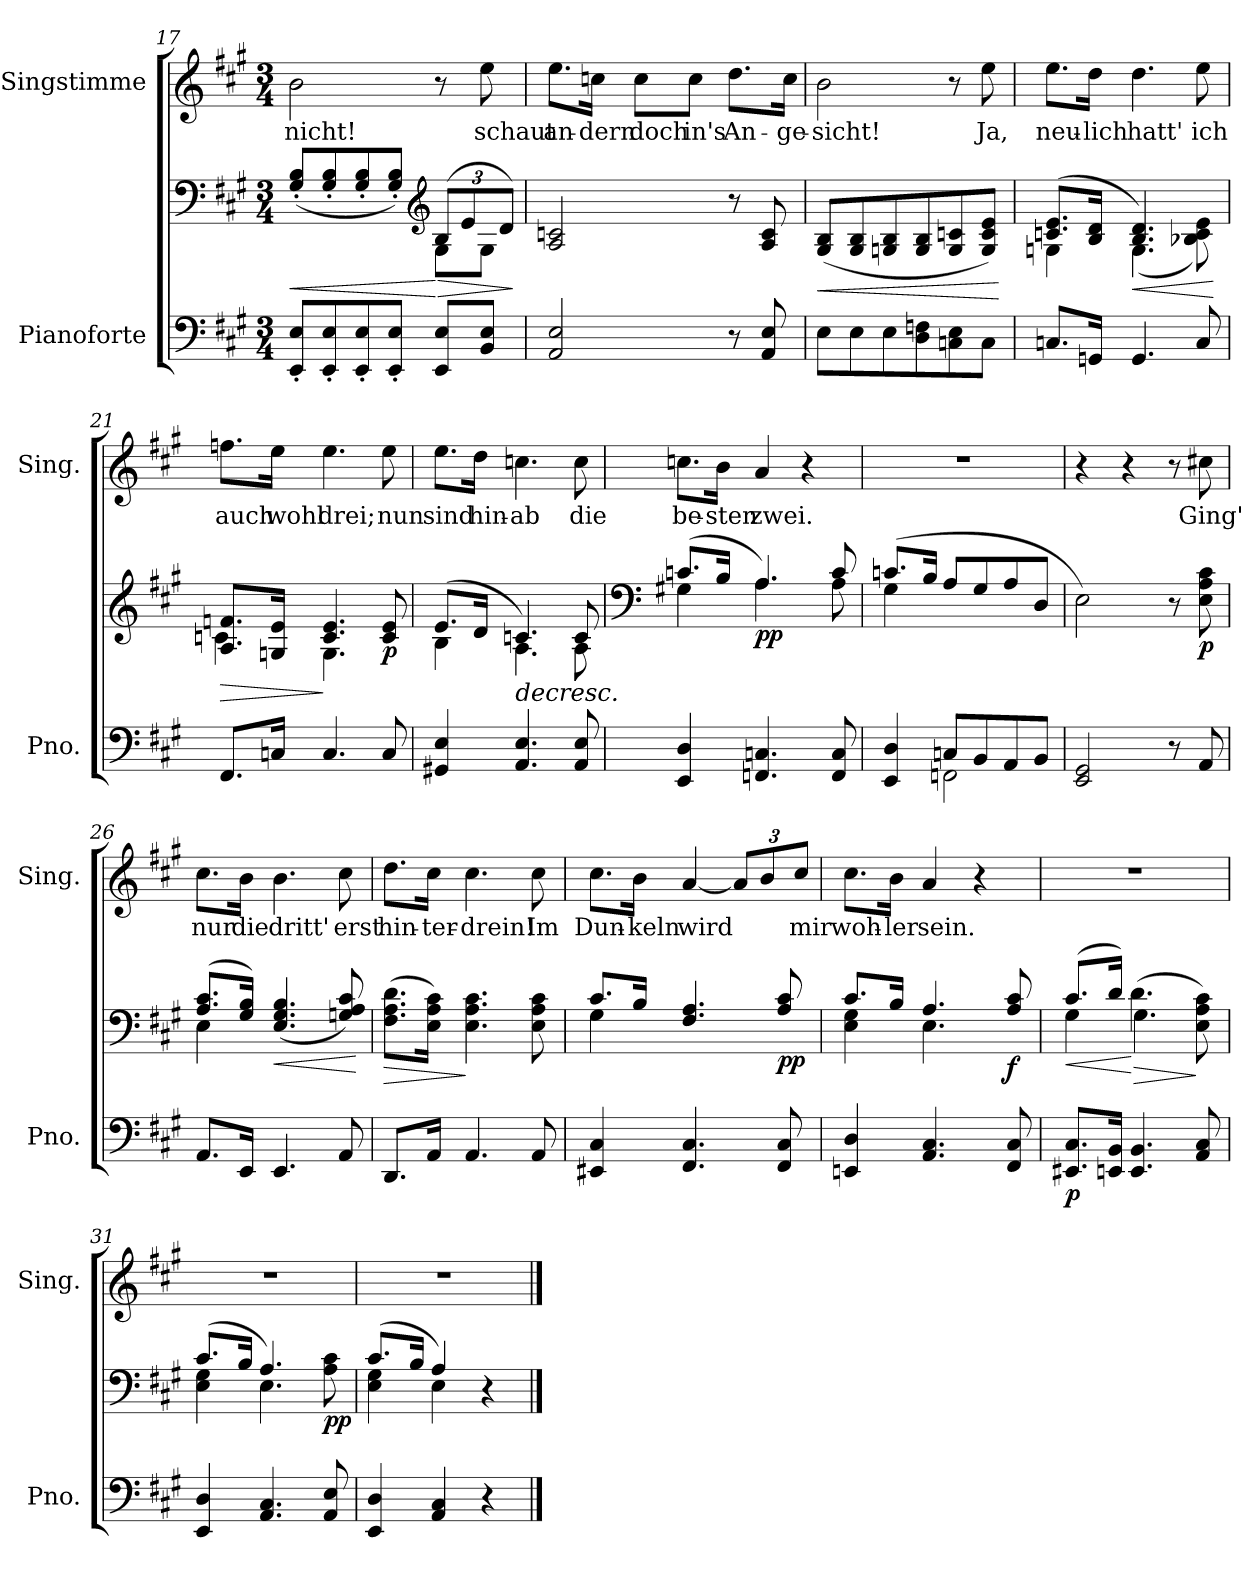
**kern	**kern	**dynam	**kern	**text
*part2	*part2	*part2	*part1	*part1
*staff3	*staff2	*staff2/3	*staff1	*staff1
*I"Pianoforte	*	*	*I"Singstimme	*
*I'Pno.	*	*	*I'Sing.	*
*clefF4	*clefF4	*	*clefG2	*
*k[f#c#g#]	*k[f#c#g#]	*	*k[f#c#g#]	*
*M3/4	*M3/4	*	*M3/4	*
=17	=17	=17	=17	=17
!	!	!LO:HP:b	!	!LO:LY:b
*	*^	*	*	*
8EE/' 8E/'L	(>8G#/' 8B/'L	4ryy	<	2b\	nicht!
8EE/' 8E/'	8G#/' 8B/'	.	.	.	.
8EE/' 8E/'	8G#/' 8B/'	4ryy	.	.	.
8EE/' 8E/'J	8G#/' 8B/'J)	.	.	.	.
*	*clefG2	*	*	*	*
*	*Xbrackettup	*	*	*	*
!	!	!	!LO:HP:n=1:b	!	!
8EE/ 8E/L	(>12B/L	8G#\L	[ >	8r	.
.	12e/	.	.	.	.
!	!	!	!	!	!LO:LY:b
8BB/ 8E/J	.	8G#\J	.	8ee\	schaut
.	12d/J)	.	.	.	.
*	*v	*v	*	*	*
.	.	]	.	.
=18	=18	=18	=18	=18
!	!	!	!	!LO:LY:b
2AA/ 2E/	2A/ 2cn/	.	8.ee\L	an-
!	!	!	!	!LO:LY:b
.	.	.	16ccn\Jk	-dern
!	!	!	!	!LO:LY:b
.	.	.	8cc\L	doch
!	!	!	!	!LO:LY:b
.	.	.	8cc\J	in's
!	!	!	!	!LO:LY:b
8r	8r	.	8.dd\L	An-
8AA/ 8E/	8A/ 8c/	.	.	.
!	!	!	!	!LO:LY:b
.	.	.	16cc\Jk	-ge-
!!LO:LB:g=z
=19	=19	=19	=19	=19
!	!	!LO:HP:b	!	!LO:LY:b
8E\L	(<8G#/ 8B/L	<	2b\	-sicht!
8E\	8G#/ 8B/	.	.	.
8E\	8Gn/ 8B/	.	.	.
8D\ 8Fn\	8G/ 8B/	.	.	.
8Cn\ 8E\	8G/ 8cn/	.	8r	.
!	!	!	!	!LO:LY:b
8C\J	8G/ 8c/ 8e/J)	.	8ee\	Ja,
.	.	[	.	.
!!LO:LB:g=z
=20	=20	=20	=20	=20
*	*^	*	*	*
!	!	!	!	!	!LO:LY:b
8.Cn/L	(>8.cn/ 8.e/L	4Gn\	.	8.ee\L	neu-
!	!	!	!	!	!LO:LY:b
16GGn/Jk	16B/ 16d/Jk	.	.	16dd\Jk	-lich
!	!	!	!LO:HP:b	!	!LO:LY:b
4.GG/	4.B/ 4.d/)	(<4.G\	<	4.dd\	hatt'
!	!	!	!	!	!LO:LY:b
8C/	8ryy	8B-X\ 8c\ 8e\)	.	8ee\	ich
*	*v	*v	*	*	*
.	.	[	.	.
=21	=21	=21	=21	=21
!	!	!LO:HP:b	!	!LO:LY:b
*	*^	*	*	*
8.FF#/L	8.A/ 8.fn/L	4cn\	>	8.ffn\L	auch
!	!	!	!	!	!LO:LY:b
16Cn/Jk	16Gn/ 16e/Jk	.	.	16ee\Jk	wohl
!	!	!	!	!	!LO:LY:b
4.C/	4.c/ 4.e/	4.G\	]	4.ee\	drei;
!	!	!	!LO:DY:b	!	!LO:LY:b
8C/	8ryy	8c/ 8e/	p	8ee\	nun
=22	=22	=22	=22	=22	=22
!	!	!	!	!	!LO:LY:b
4GG#X/ 4E/	(>8.e/L	4B\	.	8.ee\L	sind
!	!	!	!	!	!LO:LY:b
.	16d/Jk	.	.	16dd\Jk	hin-
!	!LO:TX:b:i:t=decresc.	!	!	!	!
!	!	!	!	!	!LO:LY:b
4.AA/ 4.E/	4.cn/)	4.A\	.	4.ccn\	-ab
!	!	!	!	!	!LO:LY:b
8AA/ 8E/	8c/	8A\	.	8cc\	die
=23	=23	=23	=23	=23	=23
*	*clefF4	*	*	*	*
!	!	!	!	!	!LO:LY:b
4EE/ 4D/	(>8.cn/L	4G#X\	.	8.ccn\L	be-
!	!	!	!	!	!LO:LY:b
.	16B/Jk	.	.	16b\Jk	-sten
!	!	!	!LO:DY:b	!	!LO:LY:b
4.FFn/ 4.Cn/	4.A/)	4.A\	pp	4a/	zwei.
.	.	.	.	4r	.
8FF/ 8C/	8c/	8A\	.	.	.
!!LO:PB:g=z
=24	=24	=24	=24	=24	=24
*^	*	*	*	*	*
4EE/ 4D/	4ryy	(>8.cn/L	4G#\	.	2.r	.
.	.	16B/Jk	.	.	.	.
8Cn/L	2FFn\	8A/L	2ryy	.	.	.
8BB/	.	8G#/	.	.	.	.
8AA/	.	8A/	.	.	.	.
8BB/J	.	8D/J	.	.	.	.
*v	*v	*	*	*	*	*
*	*v	*v	*	*	*
!!LO:LB:g=z
=25	=25	=25	=25	=25
2EE/ 2GG#/	2E\)	.	4r	.
.	.	.	4r	.
8r	8r	.	8r	.
!	!	!LO:DY:b	!	!LO:LY:b
8AA/	8E\ 8A\ 8c#\	p	8cc#X\	Ging'
=26	=26	=26	=26	=26
*	*^	*	*	*
!	!	!	!	!	!LO:LY:b
8.AA/L	(>8.A/ 8.c#/L	4E\	.	8.cc#\L	nur
!	!	!	!	!	!LO:LY:b
16EE/Jk	16G#/ 16B/Jk)	.	.	16b\Jk	die
!	!	!	!LO:HP:b	!	!LO:LY:b
4.EE/	(>4.E/ 4.G#/ 4.B/	2ryy	<	4.b\	dritt'
!	!	!	!	!	!LO:LY:b
8AA/	8Gn/ 8A/ 8c#/)	.	.	8cc#\	erst
*	*v	*v	*	*	*
.	.	[	.	.
=27	=27	=27	=27	=27
!	!	!LO:HP:b	!	!LO:LY:b
8.DD/L	(>8.F#\ 8.A\ 8.d\L	>	8.dd\L	hin-
!	!	!	!	!LO:LY:b
16AA/Jk	16E\ 16A\ 16c#\Jk)	.	16cc#\Jk	-ter-
!	!	!	!	!LO:LY:b
4.AA/	4.E\ 4.A\ 4.c#\	]	4.cc#\	-drein!
!	!	!	!	!LO:LY:b
8AA/	8E\ 8A\ 8c#\	.	8cc#\	Im
=28	=28	=28	=28	=28
*	*^	*	*	*
!	!	!	!	!	!LO:LY:b
4EE#X/ 4C#/	8.c#/L	4G#\	.	8.cc#\L	Dun-
!	!	!	!	!	!LO:LY:b
.	16B/Jk	.	.	16b\Jk	-keln
!	!	!	!	!	!LO:LY:b
4.FF#/ 4.C#/	4.F#/ 4.A/	2ryy	.	[4a/	wird
*	*	*	*	*Xbrackettup	*
.	.	.	.	12a/L]	.
.	.	.	.	12b/	.
!	!	!	!LO:DY:b	!	!
8FF#/ 8C#/	8A/ 8c#/	.	pp	.	.
!	!	!	!	!	!LO:LY:b
.	.	.	.	12cc#/J	mir
=29	=29	=29	=29	=29	=29
!	!	!	!	!	!LO:LY:b
4EEn/ 4D/	8.c#/L	4E\ 4G#\	.	8.cc#\L	woh-
!	!	!	!	!	!LO:LY:b
.	16B/Jk	.	.	16b\Jk	-ler
!	!	!	!	!	!LO:LY:b
4.AA/ 4.C#/	4.A/	4.E\	.	4a/	sein.
.	.	.	.	4r	.
!	!	!	!LO:DY:b	!	!
8FF#/ 8C#/	8A/ 8c#/	8ryy	f	.	.
!!LO:PB:g=z
=30	=30	=30	=30	=30	=30
!	!	!	!LO:HP:b	!	!
!	!	!	!LO:DY:n=1:b=2	!	!
8.EE#X/ 8.C#/L	(>8.c#/L	4G#\	< p	2.r	.
16EEn/ 16BB/Jk	16d/Jk)	.	.	.	.
!	!	!	!LO:HP:n=1:b	!	!
4.EE/ 4.BB/	(>4.d\	4.G#\	[ >	.	.
8AA/ 8C#/	8E\ 8A\ 8c#\)	8ryy	]	.	.
=31	=31	=31	=31	=31	=31
4EE/ 4D/	(>8.c#/L	4E\ 4G#\	.	2.r	.
.	16B/Jk	.	.	.	.
4.AA/ 4.C#/	4.A/)	4.E\	.	.	.
!	!	!	!LO:DY:b	!	!
8AA/ 8E/	8A\ 8c#\	8ryy	pp	.	.
=32	=32	=32	=32	=32	=32
4EE/ 4D/	(>8.c#/L	4E\ 4G#\	.	2.r	.
.	16B/Jk	.	.	.	.
4AA/ 4C#/	4A/)	4E\	.	.	.
4r	4r	4ryy	.	.	.
*	*v	*v	*	*	*
==	==	==	==	==
*-	*-	*-	*-	*-
